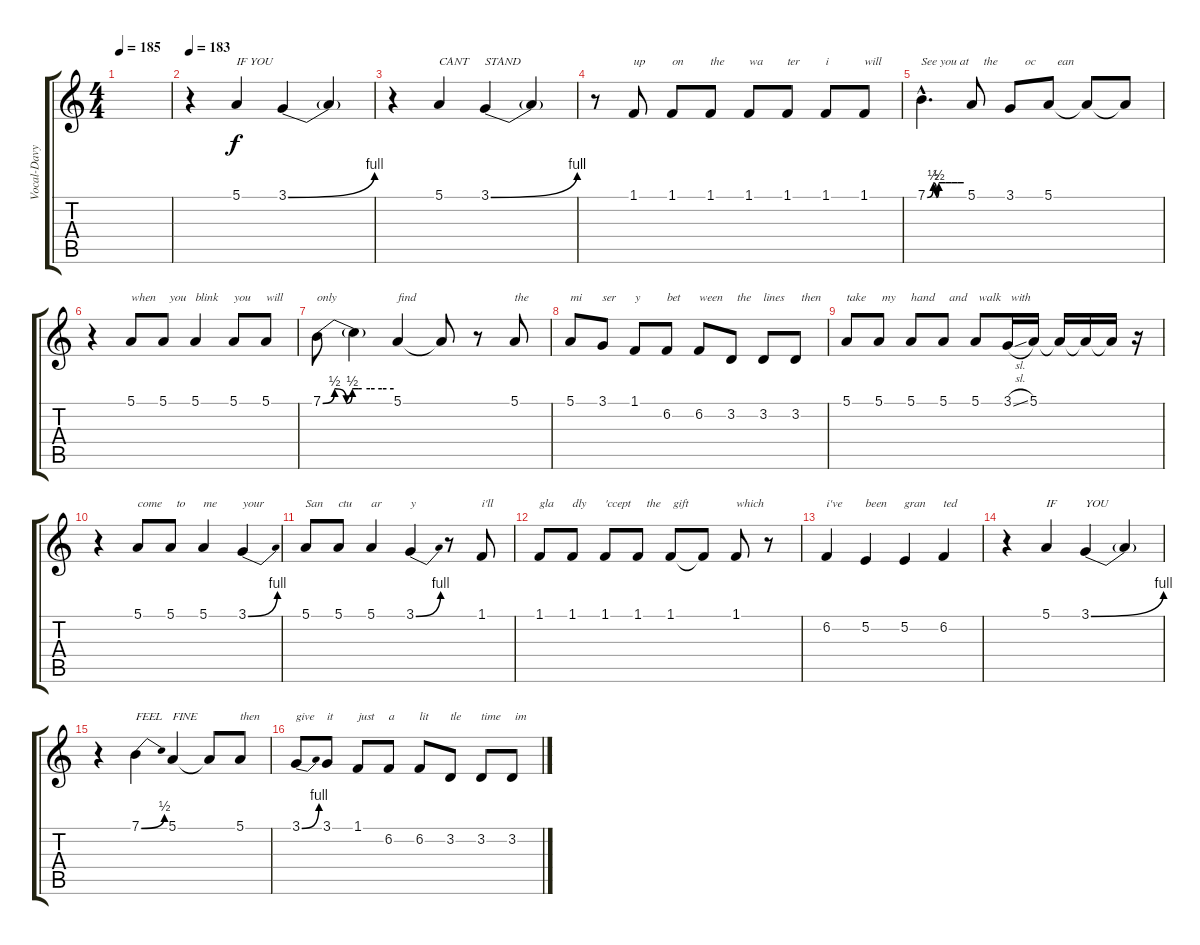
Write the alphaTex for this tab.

\track ("Vocal-Davy" "Vocal-Davy") {instrument lead1square}
\staff {score tabs}
\tuning (E4 B3 G3 D3 A2 E2) {hide}
\ts (4 4)
\tempo 185
\clef g2
\ks c
|
\tempo 183
r.4 5.1.4{txt "IF YOU"} 3.1{be (bend 0 0 60 4)}.4 3.1{t}.4 |
r.4 5.1.4{txt "CANT "} 3.1{be (bend 0 0 60 4)}.4{txt "STAND"} 3.1{t}.4 |
r.8 1.1.8{txt "up"} 1.1.8{txt "on"} 1.1.8{txt "the"} 1.1.8{txt "wa"} 1.1.8{txt "ter"} 1.1.8{txt "i "} 1.1.8{txt "will"} |
7.1{be (custom 0 0 10 2 15 0 19 2 30 2 40 2 50 2 60 2) hac}.4{d txt "See you at "} 5.1.8{txt "    the "} 3.1.8{txt "     oc"} 5.1.8{txt "   ean"} 5.1{t}.8 5.1{t}.8 |
r.4 5.1.8{txt "when"} 5.1.8{txt "  you"} 5.1.4{txt "blink"} 5.1.8{txt "you"} 5.1.8{txt "will"} |
7.1{be (custom 0 0 10 2 20 0 25 2 30 2 33 2 40 2 50 2 60 2)}.8{txt "only "} 7.1{t}.4 5.1.4{txt "find"} 5.1{t}.8 r.8 5.1.8{txt "the"} |
5.1.8{txt "mi"} 3.1.8{txt "ser"} 1.1.8{txt "y"} 6.2.8{txt "bet"} 6.2.8{txt "ween"} 3.2.8{txt "  the"} 3.2.8{txt "lines"} 3.2.8{txt "  then "} |
5.1.8{txt "take"} 5.1.8{txt " my"} 5.1.8{txt "hand"} 5.1.8{txt "  and"} 5.1.8{txt " walk"} 3.1{sl}.16{txt " with"} 5.1.16 5.1{t}.16 5.1{t}.16 5.1{t}.16 r.16 |
r.4 5.1.8{txt "come"} 5.1.8{txt "  to"} 5.1.4{txt "me"} 3.1{be (bend 0 0 60 4)}.4{txt "your"} |
5.1.8{txt "San"} 5.1.8{txt "ctu"} 5.1.4{txt "ar"} 3.1{be (bend 0 0 60 4)}.4{txt "y"} r.8 1.1.8{txt "i'll"} |
1.1.8{txt "gla"} 1.1.8{txt "dly"} 1.1.8{txt "'ccept"} 1.1.8{txt "   the"} 1.1.8{txt " gift"} 1.1{t}.8 1.1.8{txt "which"} r.8 |
6.2.4{txt "i've"} 5.2.4{txt "been"} 5.2.4{txt "gran"} 6.2.4{txt "ted"} |
r.4 5.1.4{txt "IF"} 3.1{be (bend 0 0 60 4)}.4{txt "YOU"} 3.1{t}.4 |
r.4 7.1{be (bend 0 0 60 2)}.4{txt "FEEL"} 5.1.4{txt "FINE"} 5.1{t}.8 5.1.8{txt "then"} |
3.1{be (bend 0 0 60 4)}.8{txt "give"} 3.1.8{txt "it"} 1.1.8{txt "just"} 6.2.8{txt "a"} 6.2.8{txt "lit"} 3.2.8{txt "tle"} 3.2.8{txt "time"} 3.2.8{txt " im"}
